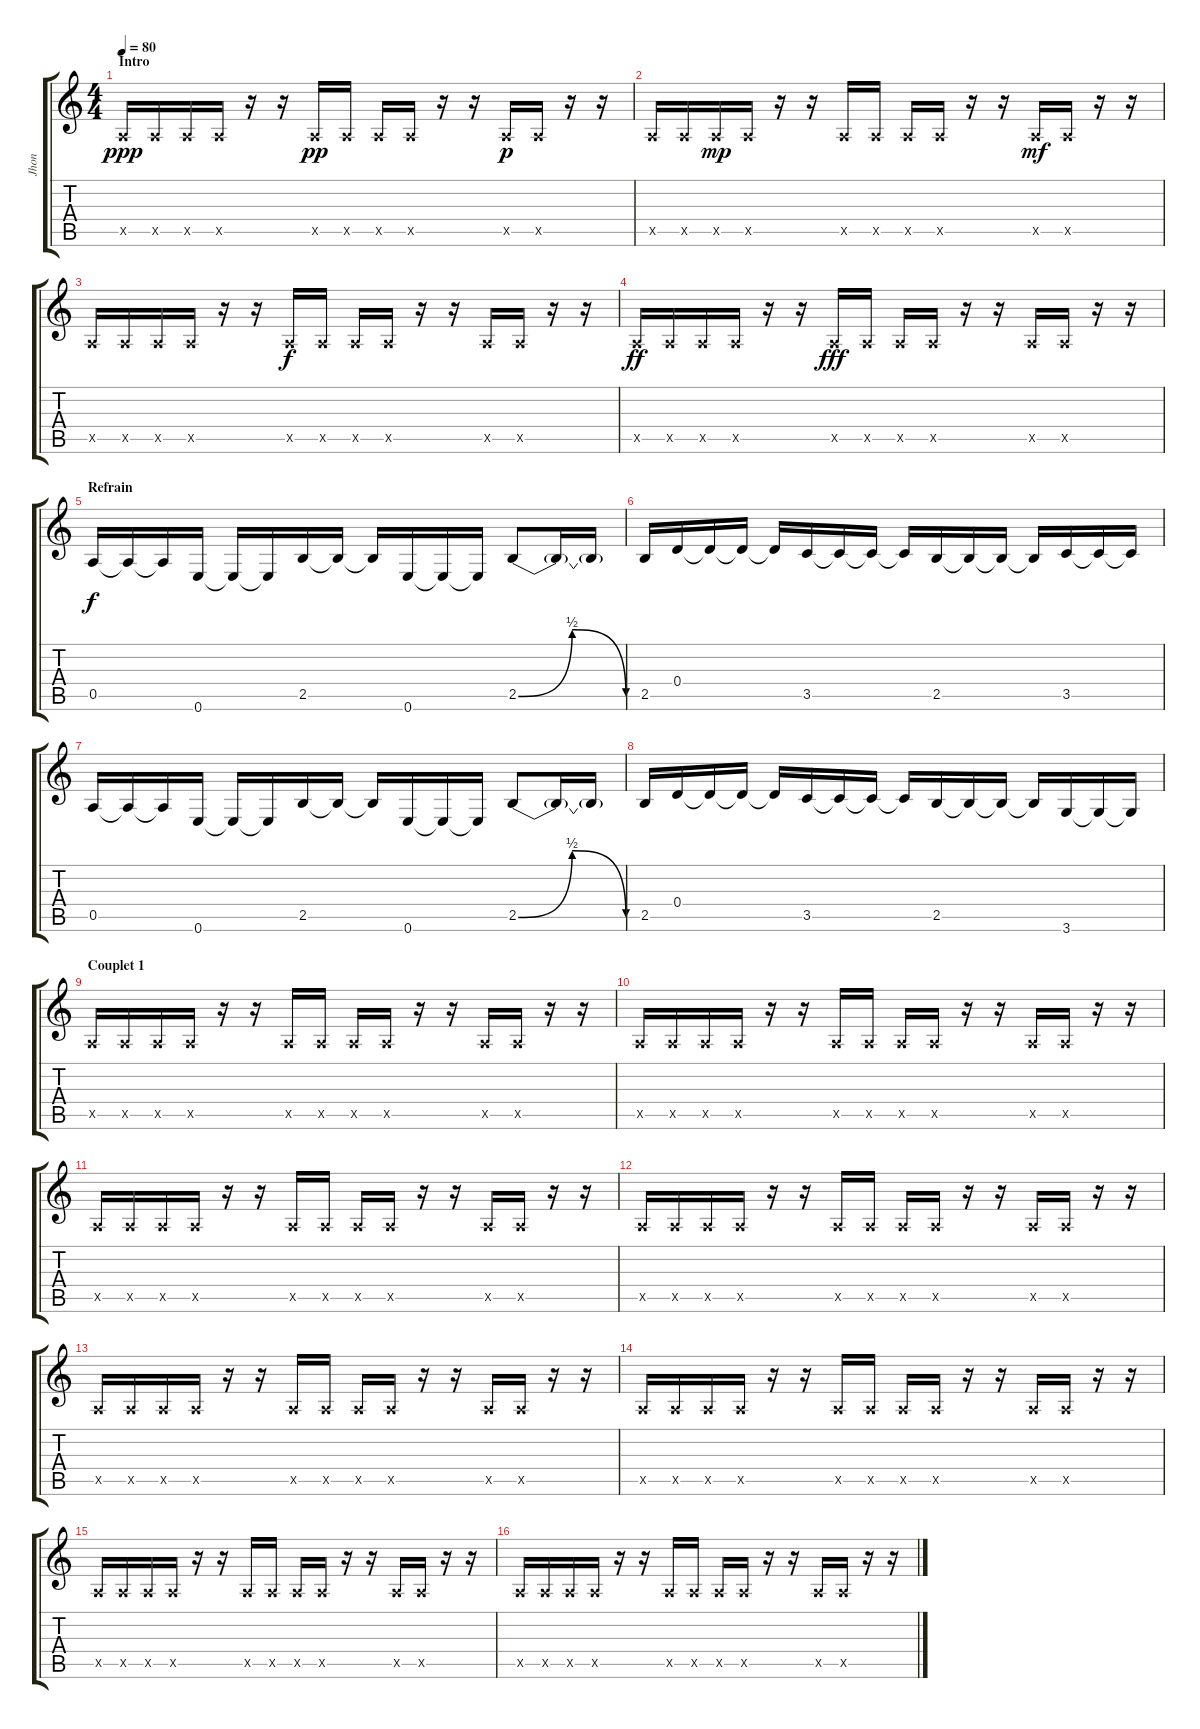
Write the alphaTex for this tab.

\track ("Jhon" "Jhon") {instrument overdrivenguitar}
\staff {score tabs}
\tuning (E4 B3 G3 D3 A2 E2) {hide}
\ts (4 4)
\section ("" "Intro")
\tempo 80
\clef g2
\ks c
0.5{x}.16{dy ppp instrument overdrivenguitar} 0.5{x}.16 0.5{x}.16 0.5{x}.16 r.16 r.16 0.5{x}.16{dy pp} 0.5{x}.16 0.5{x}.16 0.5{x}.16 r.16 r.16 0.5{x}.16{dy p} 0.5{x}.16 r.16 r.16 |
0.5{x}.16 0.5{x}.16 0.5{x}.16{dy mp} 0.5{x}.16 r.16 r.16 0.5{x}.16 0.5{x}.16 0.5{x}.16 0.5{x}.16 r.16 r.16 0.5{x}.16{dy mf} 0.5{x}.16 r.16 r.16 |
0.5{x}.16 0.5{x}.16 0.5{x}.16 0.5{x}.16 r.16 r.16 0.5{x}.16{dy f} 0.5{x}.16 0.5{x}.16 0.5{x}.16 r.16 r.16 0.5{x}.16 0.5{x}.16 r.16 r.16 |
0.5{x}.16{dy ff} 0.5{x}.16 0.5{x}.16 0.5{x}.16 r.16 r.16 0.5{x}.16{dy fff} 0.5{x}.16 0.5{x}.16 0.5{x}.16 r.16 r.16 0.5{x}.16 0.5{x}.16 r.16 r.16 |
\section ("" "Refrain")
0.5.16{dy f} 0.5{t}.16 0.5{t}.16 0.6.16 0.6{t}.16 0.6{t}.16 2.5.16 2.5{t}.16 2.5{t}.16 0.6.16 0.6{t}.16 0.6{t}.16 2.5{be (bendrelease 0 0 30 2 30 2 60 0)}.8 2.5{t}.16 2.5{t}.16 |
2.5.16 0.4.16 0.4{t}.16 0.4{t}.16 0.4{t}.16 3.5.16 3.5{t}.16 3.5{t}.16 3.5{t}.16 2.5.16 2.5{t}.16 2.5{t}.16 2.5{t}.16 3.5.16 3.5{t}.16 3.5{t}.16 |
0.5.16 0.5{t}.16 0.5{t}.16 0.6.16 0.6{t}.16 0.6{t}.16 2.5.16 2.5{t}.16 2.5{t}.16 0.6.16 0.6{t}.16 0.6{t}.16 2.5{be (bendrelease 0 0 30 2 30 2 60 0)}.8 2.5{t}.16 2.5{t}.16 |
2.5.16 0.4.16 0.4{t}.16 0.4{t}.16 0.4{t}.16 3.5.16 3.5{t}.16 3.5{t}.16 3.5{t}.16 2.5.16 2.5{t}.16 2.5{t}.16 2.5{t}.16 3.6.16 3.6{t}.16 3.6{t}.16 |
\section ("" "Couplet 1")
0.5{x}.16 0.5{x}.16 0.5{x}.16 0.5{x}.16 r.16 r.16 0.5{x}.16 0.5{x}.16 0.5{x}.16 0.5{x}.16 r.16 r.16 0.5{x}.16 0.5{x}.16 r.16 r.16 |
0.5{x}.16 0.5{x}.16 0.5{x}.16 0.5{x}.16 r.16 r.16 0.5{x}.16 0.5{x}.16 0.5{x}.16 0.5{x}.16 r.16 r.16 0.5{x}.16 0.5{x}.16 r.16 r.16 |
0.5{x}.16 0.5{x}.16 0.5{x}.16 0.5{x}.16 r.16 r.16 0.5{x}.16 0.5{x}.16 0.5{x}.16 0.5{x}.16 r.16 r.16 0.5{x}.16 0.5{x}.16 r.16 r.16 |
0.5{x}.16 0.5{x}.16 0.5{x}.16 0.5{x}.16 r.16 r.16 0.5{x}.16 0.5{x}.16 0.5{x}.16 0.5{x}.16 r.16 r.16 0.5{x}.16 0.5{x}.16 r.16 r.16 |
0.5{x}.16 0.5{x}.16 0.5{x}.16 0.5{x}.16 r.16 r.16 0.5{x}.16 0.5{x}.16 0.5{x}.16 0.5{x}.16 r.16 r.16 0.5{x}.16 0.5{x}.16 r.16 r.16 |
0.5{x}.16 0.5{x}.16 0.5{x}.16 0.5{x}.16 r.16 r.16 0.5{x}.16 0.5{x}.16 0.5{x}.16 0.5{x}.16 r.16 r.16 0.5{x}.16 0.5{x}.16 r.16 r.16 |
0.5{x}.16 0.5{x}.16 0.5{x}.16 0.5{x}.16 r.16 r.16 0.5{x}.16 0.5{x}.16 0.5{x}.16 0.5{x}.16 r.16 r.16 0.5{x}.16 0.5{x}.16 r.16 r.16 |
0.5{x}.16 0.5{x}.16 0.5{x}.16 0.5{x}.16 r.16 r.16 0.5{x}.16 0.5{x}.16 0.5{x}.16 0.5{x}.16 r.16 r.16 0.5{x}.16 0.5{x}.16 r.16 r.16
